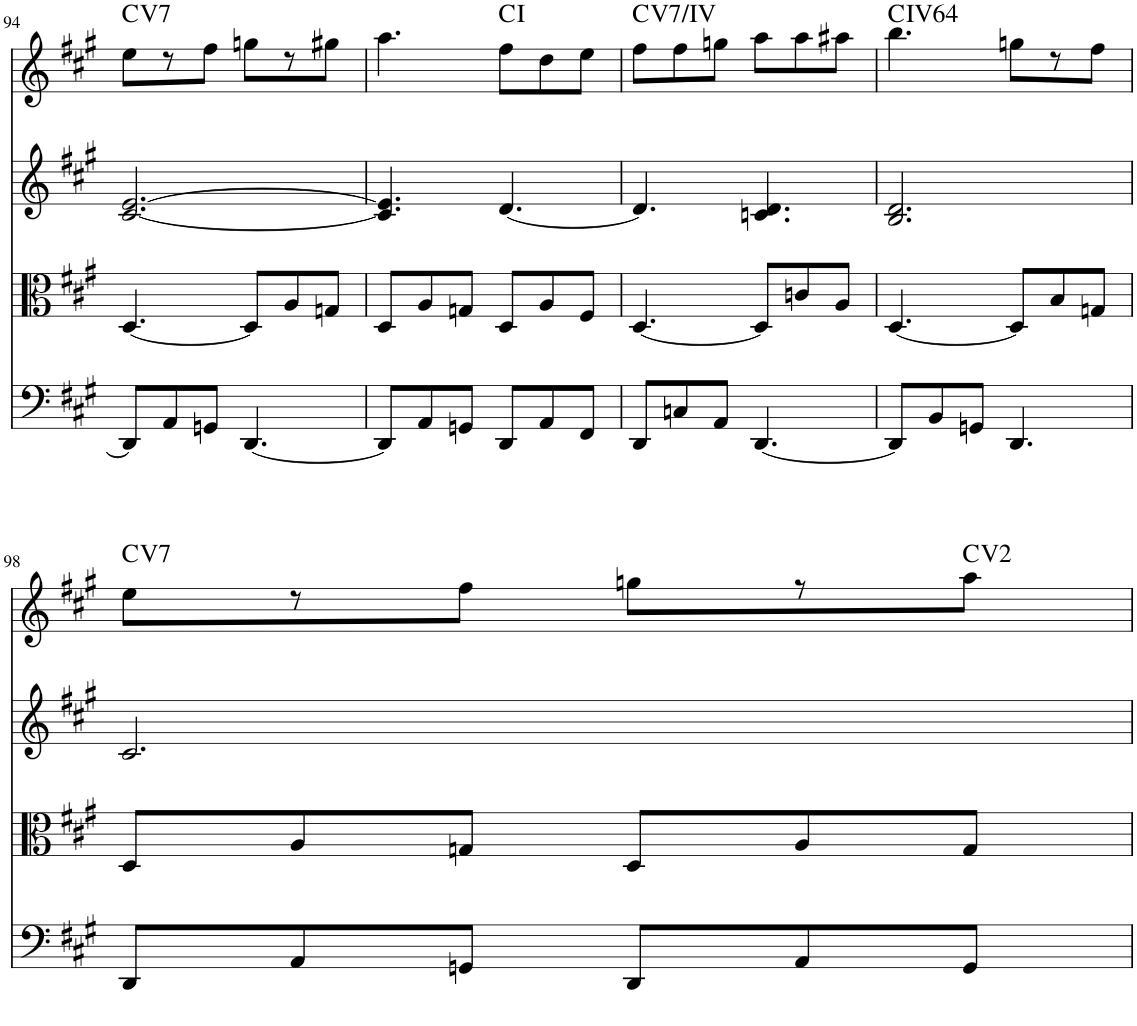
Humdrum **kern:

**kern	**kern	**kern	**kern	**harte
*part4	*part3	*part2	*part1	*part1
*staff4	*staff3	*staff2	*staff1	*
*I"Violoncello	*I"Viola	*I"Violin 2	*I"Violin 1	*
*I'Vc	*I'Vla	*I'Vln	*I'Vln	*
!!LO:PB:g=z
*clefF4	*clefC3	*clefG2	*clefG2	*
*k[f#c#g#]	*k[f#c#g#]	*k[f#c#g#]	*k[f#c#g#]	*
*A:	*A:	*A:	*A:	*
*M6/8	*M6/8	*M6/8	*M6/8	*
=94	=94	=94	=94	=94
!	!	!	!	!LO:H:kt=7
8DD/L]	[4.D/	[2.c#/ [2.e/	8ee\L	C:7
8AA/	.	.	8r	.
8GGn/J	.	.	8ff#\J	.
[4.DD/	8D/L]	.	8ggn\L	.
.	8A/	.	8r	.
.	8Gn/J	.	8gg#X\J	.
=95	=95	=95	=95	=95
8DD/L]	8D/L	4.c#/] 4.e/]	4.aa\	.
8AA/	8A/	.	.	.
8GGn/J	8Gn/J	.	.	.
8DD/L	8D/L	[4.d/	8ff#\L	C:maj
8AA/	8A/	.	8dd\	.
8FF#/J	8F#/J	.	8ee\J	.
=96	=96	=96	=96	=96
!	!	!	!	!LO:H:kt=7/
8DD/L	[4.D/	4.d/]	8ff#\L	C:maj
8Cn/	.	.	8ff#\	.
8AA/J	.	.	8ggn\J	.
[4.DD/	8D/L]	4.cn/ 4.d/	8aa\L	.
.	8cn/	.	8aa\	.
.	8A/J	.	8aa#X\J	.
=97	=97	=97	=97	=97
!	!	!	!	!LO:H:kt=64
8DD/L]	[4.D/	2.B/ 2.d/	4.bb\	C:maj
8BB/	.	.	.	.
8GGn/J	.	.	.	.
4.DD/	8D/L]	.	8ggn\L	.
.	8B/	.	8r	.
.	8Gn/J	.	8ff#\J	.
!!LO:LB:g=z
=98	=98	=98	=98	=98
!	!	!	!	!LO:H:kt=7
8DD/L	8D/L	2.c#/	8ee\L	C:7
8AA/	8A/	.	8r	.
8GGn/J	8Gn/J	.	8ff#\J	.
8DD/L	8D/L	.	8ggn\L	.
8AA/	8A/	.	8r	.
8GG/J	8G/J	.	8aa\J	C:maj(2)
=	=	=	=	=
*-	*-	*-	*-	*-
